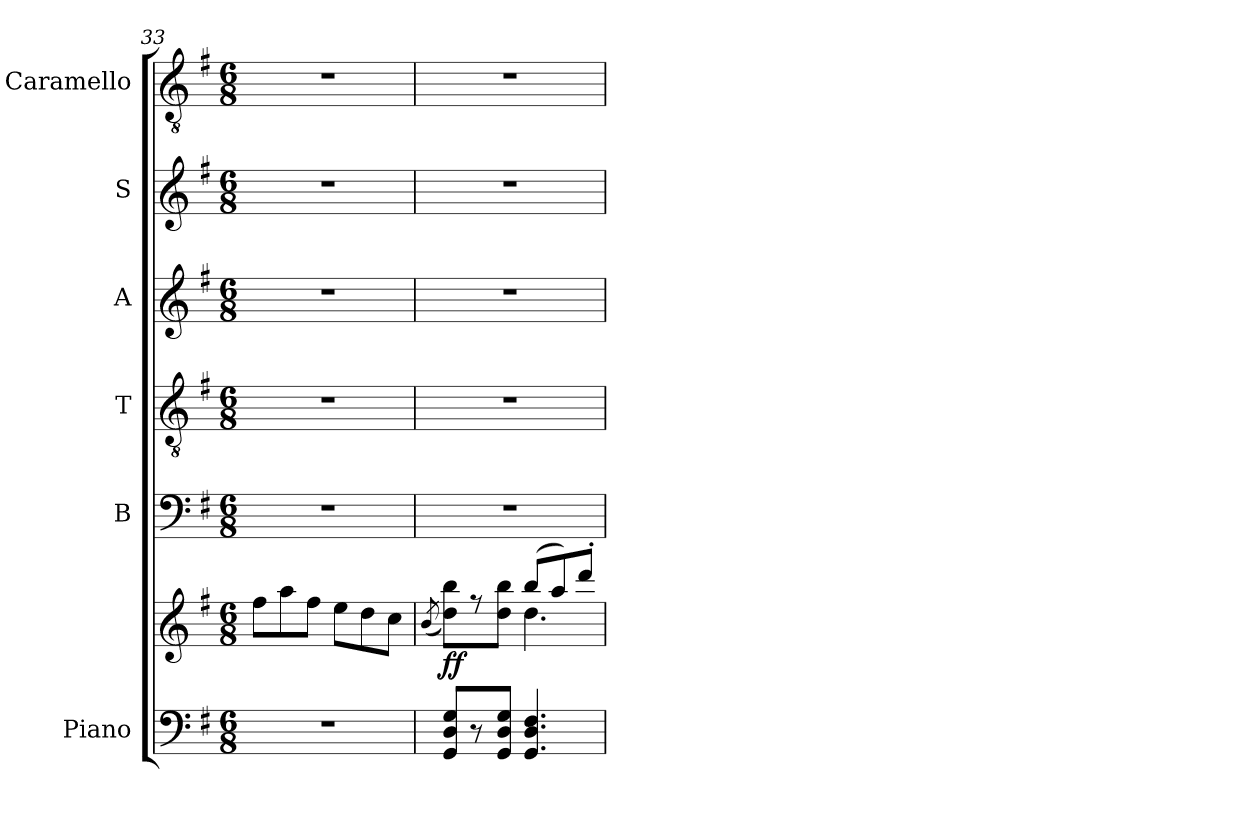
**kern	**kern	**dynam	**kern	**kern	**kern	**kern	**kern
*part6	*part6	*part6	*part5	*part4	*part3	*part2	*part1
*staff7	*staff6	*staff6/7	*staff5	*staff4	*staff3	*staff2	*staff1
*I"Piano	*	*	*I"B	*I"T	*I"A	*I"S	*I"Caramello
*I'Pno	*	*	*I'B	*I'T	*I'A	*I'S	*
!!LO:PB:g=z
*clefF4	*clefG2	*	*clefF4	*clefGv2	*clefG2	*clefG2	*clefGv2
*k[f#]	*k[f#]	*	*k[f#]	*k[f#]	*k[f#]	*k[f#]	*k[f#]
*M6/8	*M6/8	*	*M6/8	*M6/8	*M6/8	*M6/8	*M6/8
=33	=33	=33	=33	=33	=33	=33	=33
2.r	8ff#\L	.	2.r	2.r	2.r	2.r	2.r
.	8aa\	.	.	.	.	.	.
.	8ff#\J	.	.	.	.	.	.
.	8ee\L	.	.	.	.	.	.
.	8dd\	.	.	.	.	.	.
.	8cc\J	.	.	.	.	.	.
=34	=34	=34	=34	=34	=34	=34	=34
.	(<8qb/	.	.	.	.	.	.
*	*^	*	*	*	*	*	*
!	!	!	!LO:DY:b	!	!	!	!	!
8GG/ 8D/ 8G/L	8dd\ 8bb\L)	4.ryy	ff	2.r	2.r	2.r	2.r	2.r
8r	8r	.	.	.	.	.	.	.
8GG/ 8D/ 8G/J	8dd\ 8bb\J	.	.	.	.	.	.	.
4.GG/ 4.D/ 4.F#/	(>8bb/L	4.dd\	.	.	.	.	.	.
.	8aa/)	.	.	.	.	.	.	.
.	8ddd'/J	.	.	.	.	.	.	.
*	*v	*v	*	*	*	*	*	*
=	=	=	=	=	=	=	=
*-	*-	*-	*-	*-	*-	*-	*-
